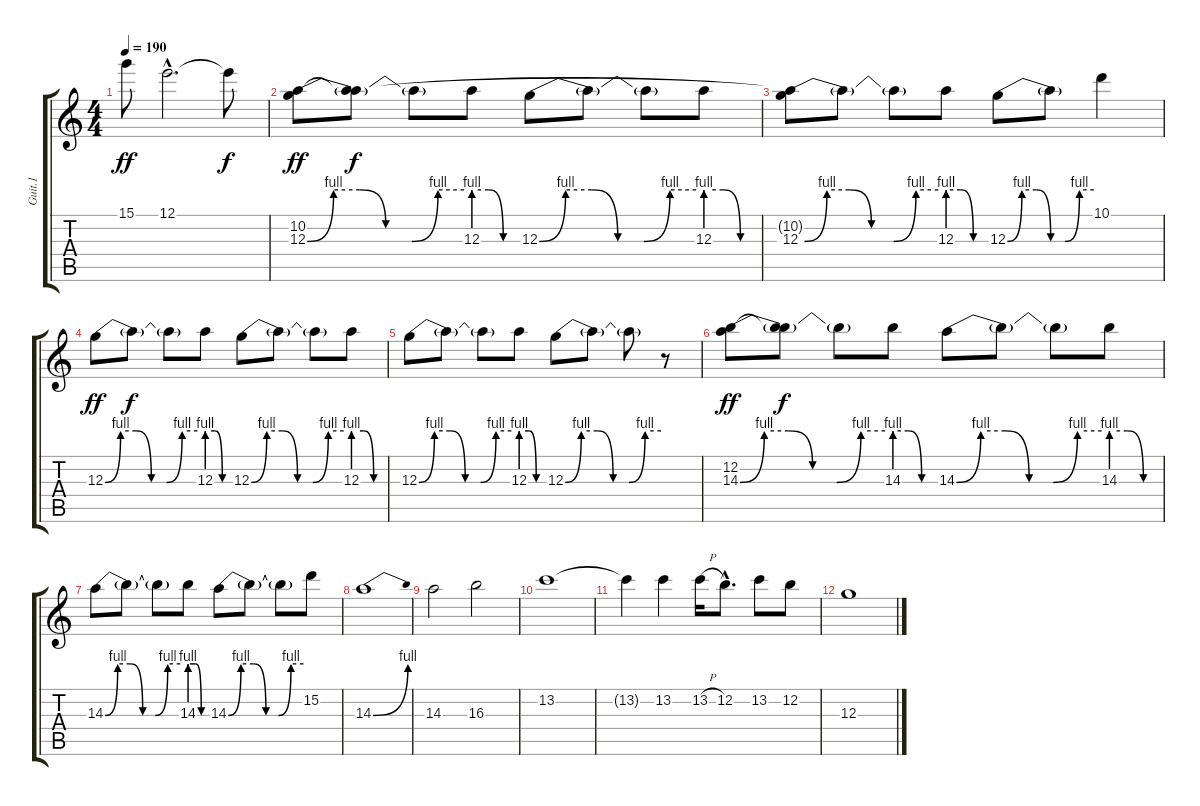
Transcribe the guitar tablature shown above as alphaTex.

\track ("Guit.1" "Guit.1") {instrument distortionguitar}
\staff {score tabs}
\tuning (E4 B3 G3 D3 A2 E2) {hide}
\ts (4 4)
\tempo 190
\clef g2
\ks c
15.1.8{dy ff} 12.1{hac}.2{d} 12.1{t}.8{dy f} |
(10.2 12.3{be (custom 0 0 10 4 20 4 30 0 40 0 50 4 60 4)}).8{dy ff} (10.2{t} 12.3{t}).8{dy f} 12.3{t}.8 12.3{be (custom 0 4 20 4 40 0 60 0)}.8 12.3{be (custom 0 0 10 4 20 4 30 0 40 0 50 4 60 4)}.8 12.3{t}.8 12.3{t}.8 12.3{be (custom 0 4 20 4 40 0 60 0)}.8 |
(10.2{t} 12.3{be (custom 0 0 10 4 20 4 30 0 40 0 50 4 60 4)}).8 12.3{t}.8 12.3{t}.8 12.3{be (custom 0 4 20 4 40 0 60 0)}.8 12.3{be (custom 0 0 10 4 20 4 30 0 40 0 50 4 60 4)}.8 12.3{t}.8 10.1.4 |
12.3{be (custom 0 0 10 4 20 4 30 0 40 0 50 4 60 4)}.8{dy ff} 12.3{t}.8{dy f} 12.3{t}.8 12.3{be (custom 0 4 20 4 40 0 60 0)}.8 12.3{be (custom 0 0 10 4 20 4 30 0 40 0 50 4 60 4)}.8 12.3{t}.8 12.3{t}.8 12.3{be (custom 0 4 20 4 40 0 60 0)}.8 |
12.3{be (custom 0 0 10 4 20 4 30 0 40 0 50 4 60 4)}.8 12.3{t}.8 12.3{t}.8 12.3{be (custom 0 4 20 4 40 0 60 0)}.8 12.3{be (custom 0 0 10 4 20 4 30 0 40 0 50 4 60 4)}.8 12.3{t}.8 12.3{t}.8 r.8 |
(12.2 14.3{be (custom 0 0 10 4 20 4 30 0 40 0 50 4 60 4)}).8{dy ff} (12.2{t} 14.3{t}).8{dy f} 14.3{t}.8 14.3{be (custom 0 4 20 4 40 0 60 0)}.8 14.3{be (custom 0 0 10 4 20 4 30 0 40 0 50 4 60 4)}.8 14.3{t}.8 14.3{t}.8 14.3{be (custom 0 4 20 4 40 0 60 0)}.8 |
14.3{be (custom 0 0 10 4 20 4 30 0 40 0 50 4 60 4)}.8 14.3{t}.8 14.3{t}.8 14.3{be (custom 0 4 20 4 40 0 60 0)}.8 14.3{be (custom 0 0 10 4 20 4 30 0 40 0 50 4 60 4)}.8 14.3{t}.8 14.3{t}.8 15.2.8 |
14.3{be (bend 0 0 60 4)}.1 |
14.3.2 16.3.2 |
13.2.1 |
13.2{t}.4 13.2.4{volume 9} 13.2{h}.16 12.2{hac}.8{d} 13.2.8 12.2.8 |
12.3.1
